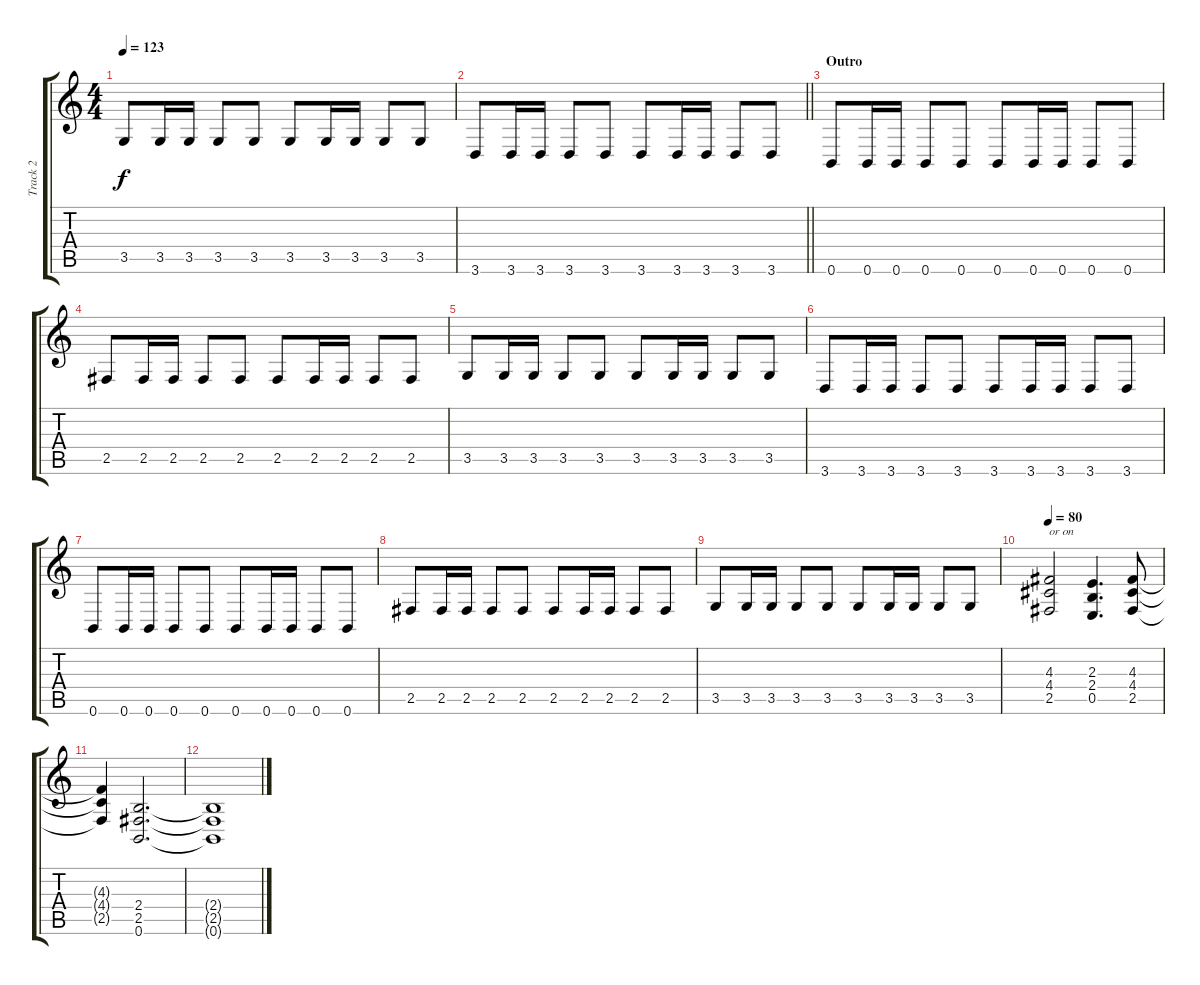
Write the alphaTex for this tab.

\track ("Track 2" "Track 2") {instrument distortionguitar}
\staff {score tabs}
\tuning (B3 Gb3 D3 A2 E2 B1) {hide}
\ts (4 4)
\tempo 123
\clef g2
\ks c
3.5.8{dy f} 3.5.16 3.5.16 3.5.8 3.5.8 3.5.8 3.5.16 3.5.16 3.5.8 3.5.8 |
\barLineRight lightlight
3.6.8 3.6.16 3.6.16 3.6.8 3.6.8 3.6.8 3.6.16 3.6.16 3.6.8 3.6.8 |
\section ("" "Outro")
0.6.8 0.6.16 0.6.16 0.6.8 0.6.8 0.6.8 0.6.16 0.6.16 0.6.8 0.6.8 |
2.5.8 2.5.16 2.5.16 2.5.8 2.5.8 2.5.8 2.5.16 2.5.16 2.5.8 2.5.8 |
3.5.8 3.5.16 3.5.16 3.5.8 3.5.8 3.5.8 3.5.16 3.5.16 3.5.8 3.5.8 |
3.6.8 3.6.16 3.6.16 3.6.8 3.6.8 3.6.8 3.6.16 3.6.16 3.6.8 3.6.8 |
0.6.8 0.6.16 0.6.16 0.6.8 0.6.8 0.6.8 0.6.16 0.6.16 0.6.8 0.6.8 |
2.5.8 2.5.16 2.5.16 2.5.8 2.5.8 2.5.8 2.5.16 2.5.16 2.5.8 2.5.8 |
3.5.8 3.5.16 3.5.16 3.5.8 3.5.8 3.5.8 3.5.16 3.5.16 3.5.8 3.5.8 |
\tempo 80
(4.3 4.4 2.5).2{txt "or on"} (2.3 2.4 0.5).4{d} (4.3 4.4 2.5).8 |
(4.3{t} 4.4{t} 2.5{t}).4 (2.4 2.5 0.6).2{d} |
(2.4{t} 2.5{t} 0.6{t}).1
